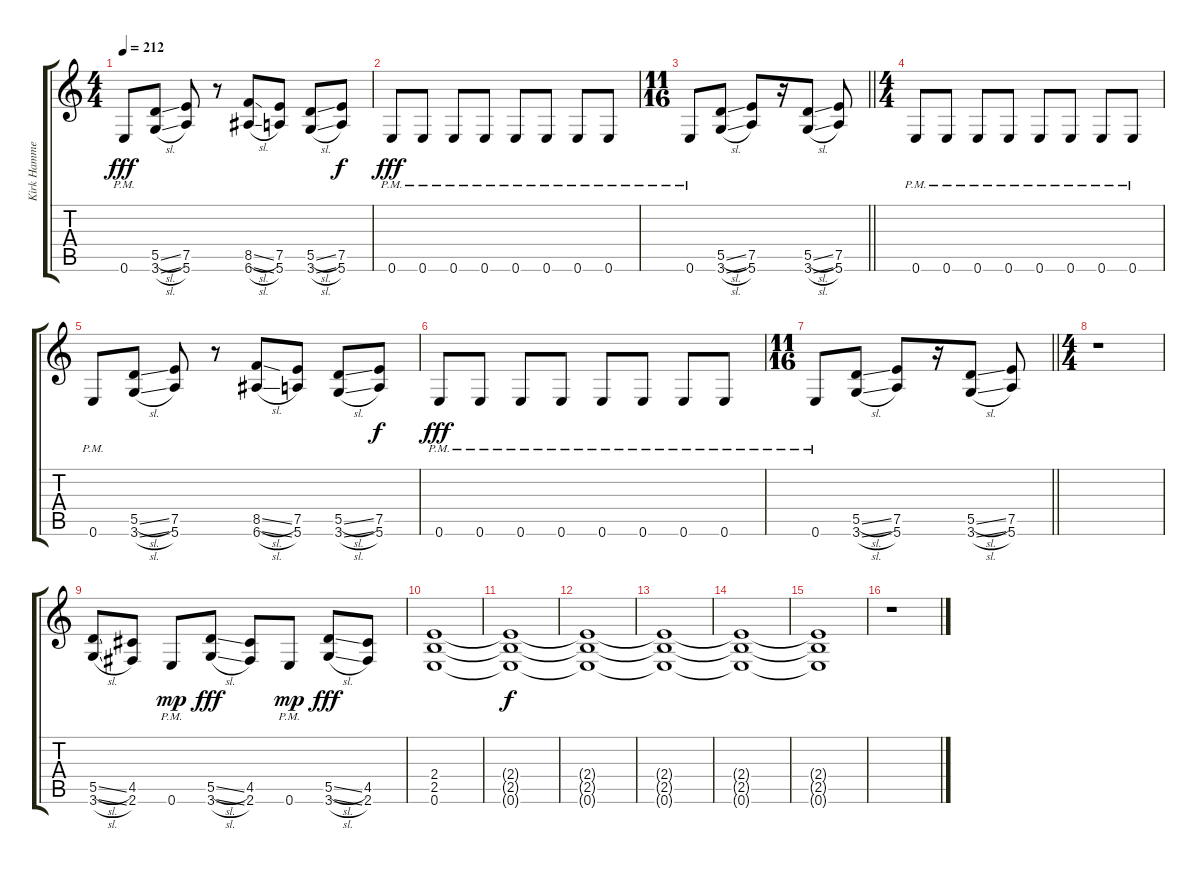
\track ("Kirk Hammett" "Kirk Hamme") {instrument distortionguitar}
\staff {score tabs}
\tuning (E4 B3 G3 D3 A2 E2) {hide}
\ts (4 4)
\tempo 212
\clef g2
\ks c
0.6{pm}.8{dy fff} (5.5{sl} 3.6{sl}).8 (7.5 5.6).8 r.8 (8.5{sl} 6.6{sl}).8 (7.5 5.6).8 (5.5{sl} 3.6{sl}).8 (7.5 5.6).8{dy f} |
0.6{pm}.8{dy fff} 0.6{pm}.8 0.6{pm}.8 0.6{pm}.8 0.6{pm}.8 0.6{pm}.8 0.6{pm}.8 0.6{pm}.8 |
\ts (11 16)
\barLineRight lightlight
0.6{pm}.8 (5.5{sl} 3.6{sl}).8 (7.5 5.6).8 r.16 (5.5{sl} 3.6{sl}).8 (7.5 5.6).8 |
\ts (4 4)
0.6{pm}.8 0.6{pm}.8 0.6{pm}.8 0.6{pm}.8 0.6{pm}.8 0.6{pm}.8 0.6{pm}.8 0.6{pm}.8 |
0.6{pm}.8 (5.5{sl} 3.6{sl}).8 (7.5 5.6).8 r.8 (8.5{sl} 6.6{sl}).8 (7.5 5.6).8 (5.5{sl} 3.6{sl}).8 (7.5 5.6).8{dy f} |
0.6{pm}.8{dy fff} 0.6{pm}.8 0.6{pm}.8 0.6{pm}.8 0.6{pm}.8 0.6{pm}.8 0.6{pm}.8 0.6{pm}.8 |
\ts (11 16)
\barLineRight lightlight
0.6{pm}.8 (5.5{sl} 3.6{sl}).8 (7.5 5.6).8 r.16 (5.5{sl} 3.6{sl}).8 (7.5 5.6).8 |
\ts (4 4)
r.1 |
(5.5{sl} 3.6{sl}).8 (4.5 2.6).8 0.6{pm}.8{dy mp} (5.5{sl} 3.6{sl}).8{dy fff} (4.5 2.6).8 0.6{pm}.8{dy mp} (5.5{sl} 3.6{sl}).8{dy fff} (4.5 2.6).8 |
(2.4 2.5 0.6).1{volume 9} |
(2.4{t} 2.5{t} 0.6{t}).1{dy f} |
(2.4{t} 2.5{t} 0.6{t}).1 |
(2.4{t} 2.5{t} 0.6{t}).1 |
(2.4{t} 2.5{t} 0.6{t}).1{volume 1} |
(2.4{t} 2.5{t} 0.6{t}).1 |
r.1
